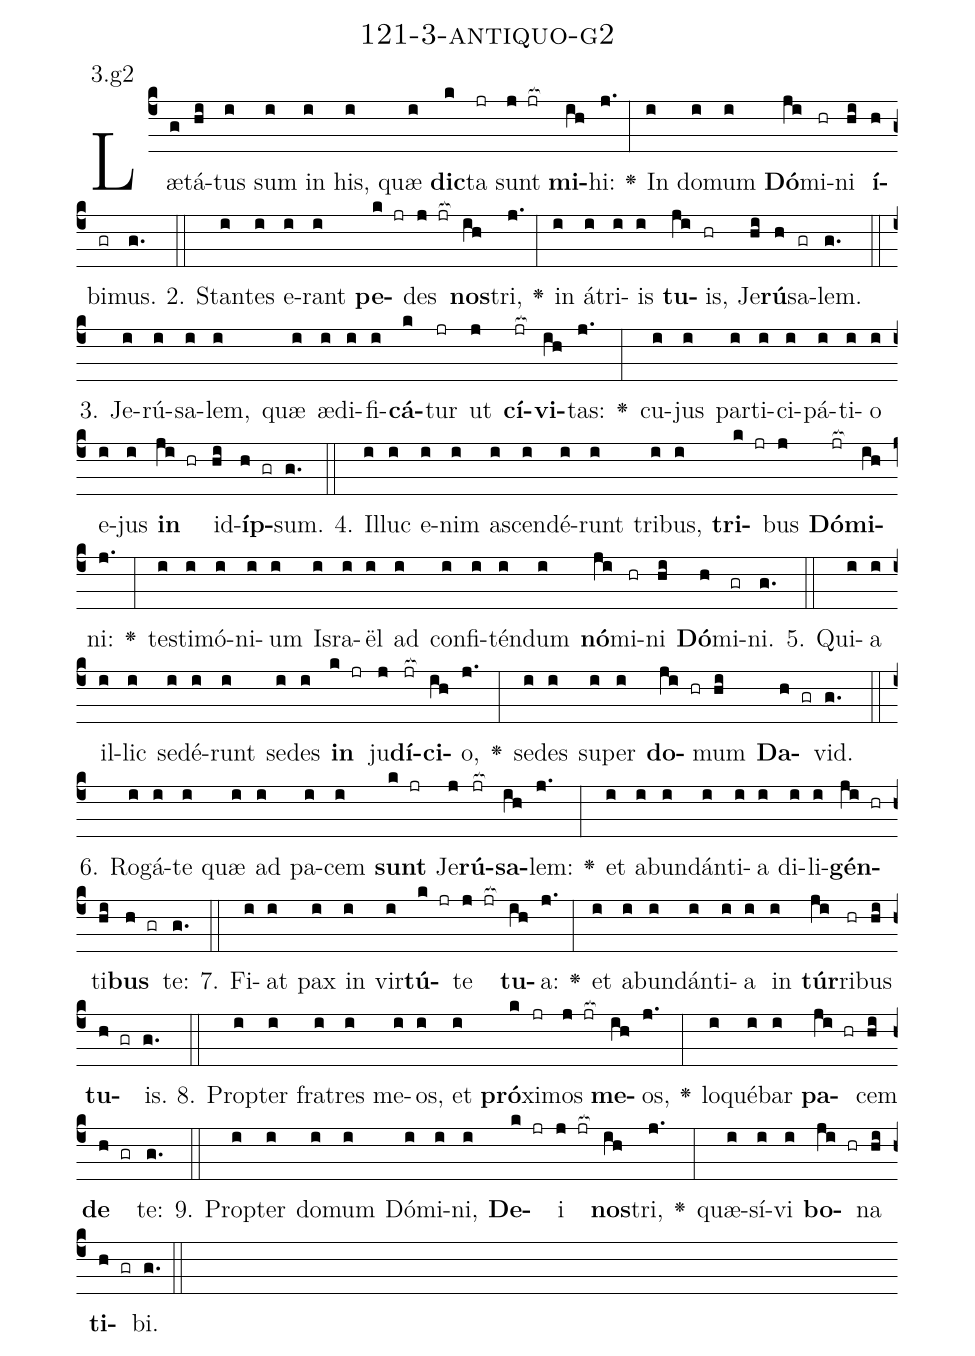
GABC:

name: 121-3-antiquo-g2;
annotation: 3.g2;
%%
(c4)Læ(g)tá(hi)tus(i) sum(i) in(i) his,(i) quæ(i) <b>dic</b>(k)ta(jr) sunt(j jr[ocb:1{]) <b>mi</b>(ih[ocb:0}])hi:(j.) <v>\greheightstar</v>(:) In(i) do(i)mum(i) <b>Dó</b>(ji)mi(hr)ni(hi) <b>í</b>(h)bi(gr)mus.(g.) (::)
2. Stan(i)tes(i) e(i)rant(i) <b>pe</b>(k jr)des(j jr[ocb:1{]) <b>nos</b>(ih[ocb:0}])tri,(j.) <v>\greheightstar</v>(:) in(i) á(i)tri(i)is(i) <b>tu</b>(ji)is,(hr) Je(hi)<b>rú</b>(h)sa(gr)lem.(g.) (::)
3. Je(i)rú(i)sa(i)lem,(i) quæ(i) æ(i)di(i)fi(i)<b>cá</b>(k)tur(jr) ut(j) <b>cí</b>(jr[ocb:1{])<b>vi</b>(ih[ocb:0}])tas:(j.) <v>\greheightstar</v>(:) cu(i)jus(i) par(i)ti(i)ci(i)pá(i)ti(i)o(i) e(i)jus(i) <b>in</b>(ji hr) id(hi)<b>íp</b>(h gr)sum.(g.) (::)
4. Il(i)luc(i) e(i)nim(i) a(i)scen(i)dé(i)runt(i) tri(i)bus,(i) <b>tri</b>(k jr)bus(j) <b>Dó</b>(jr[ocb:1{])<b>mi</b>(ih[ocb:0}])ni:(j.) <v>\greheightstar</v>(:) tes(i)ti(i)mó(i)ni(i)um(i) Is(i)ra(i)ël(i) ad(i) con(i)fi(i)tén(i)dum(i) <b>nó</b>(ji)mi(hr)ni(hi) <b>Dó</b>(h)mi(gr)ni.(g.) (::)
5. Qui(i)a(i) il(i)lic(i) se(i)dé(i)runt(i) se(i)des(i) <b>in</b>(k jr) ju(j)<b>dí</b>(jr[ocb:1{])<b>ci</b>(ih[ocb:0}])o,(j.) <v>\greheightstar</v>(:) se(i)des(i) su(i)per(i) <b>do</b>(ji hr)mum(hi) <b>Da</b>(h gr)vid.(g.) (::)
6. Ro(i)gá(i)te(i) quæ(i) ad(i) pa(i)cem(i) <b>sunt</b>(k jr) Je(j)<b>rú</b>(jr[ocb:1{])<b>sa</b>(ih[ocb:0}])lem:(j.) <v>\greheightstar</v>(:) et(i) ab(i)un(i)dán(i)ti(i)a(i) di(i)li(i)<b>gén</b>(ji hr)ti(hi)<b>bus</b>(h gr) te:(g.) (::)
7. Fi(i)at(i) pax(i) in(i) vir(i)<b>tú</b>(k jr)te(j jr[ocb:1{]) <b>tu</b>(ih[ocb:0}])a:(j.) <v>\greheightstar</v>(:) et(i) ab(i)un(i)dán(i)ti(i)a(i) in(i) <b>túr</b>(ji)ri(hr)bus(hi) <b>tu</b>(h gr)is.(g.) (::)
8. Prop(i)ter(i) fra(i)tres(i) me(i)os,(i) et(i) <b>pró</b>(k)xi(jr)mos(j jr[ocb:1{]) <b>me</b>(ih[ocb:0}])os,(j.) <v>\greheightstar</v>(:) lo(i)qué(i)bar(i) <b>pa</b>(ji hr)cem(hi) <b>de</b>(h gr) te:(g.) (::)
9. Prop(i)ter(i) do(i)mum(i) Dó(i)mi(i)ni,(i) <b>De</b>(k jr)i(j jr[ocb:1{]) <b>nos</b>(ih[ocb:0}])tri,(j.) <v>\greheightstar</v>(:) quæ(i)sí(i)vi(i) <b>bo</b>(ji hr)na(hi) <b>ti</b>(h gr)bi.(g.) (::)
